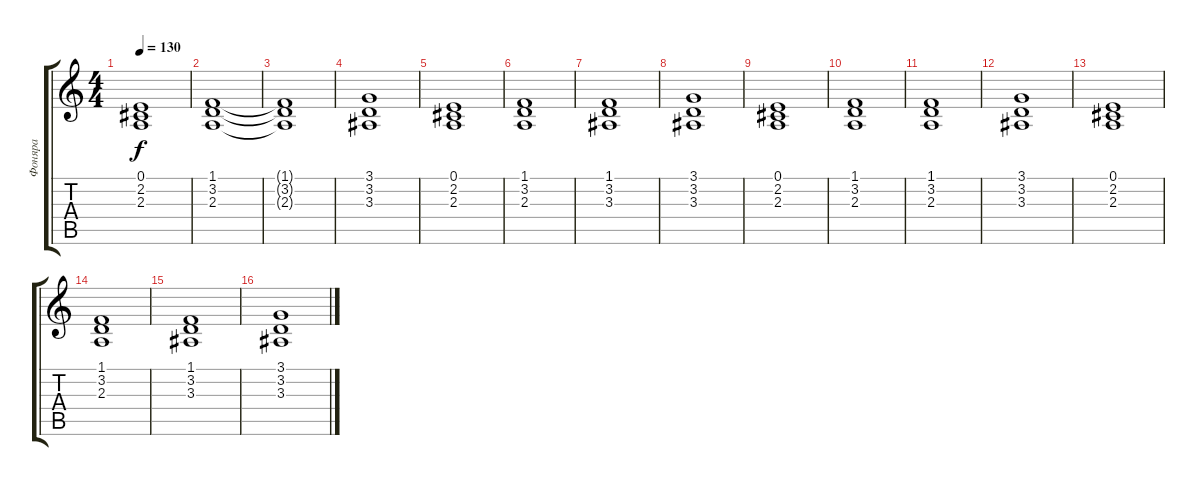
\track ("Фоняра" "Фоняра") {instrument synthstrings1}
\staff {score tabs}
\tuning (E4 B3 G3 D3 A2 E2) {hide}
\ts (4 4)
\tempo 130
\clef g2
\ks c
(0.1 2.2 2.3).1{dy f} |
(1.1 3.2 2.3).1 |
(1.1{t} 3.2{t} 2.3{t}).1 |
(3.1 3.2 3.3).1 |
(0.1 2.2 2.3).1 |
(1.1 3.2 2.3).1 |
(1.1 3.2 3.3).1 |
(3.1 3.2 3.3).1 |
(0.1 2.2 2.3).1 |
(1.1 3.2 2.3).1 |
(1.1 3.2 2.3).1 |
(3.1 3.2 3.3).1 |
(0.1 2.2 2.3).1 |
(1.1 3.2 2.3).1 |
(1.1 3.2 3.3).1 |
(3.1 3.2 3.3).1
